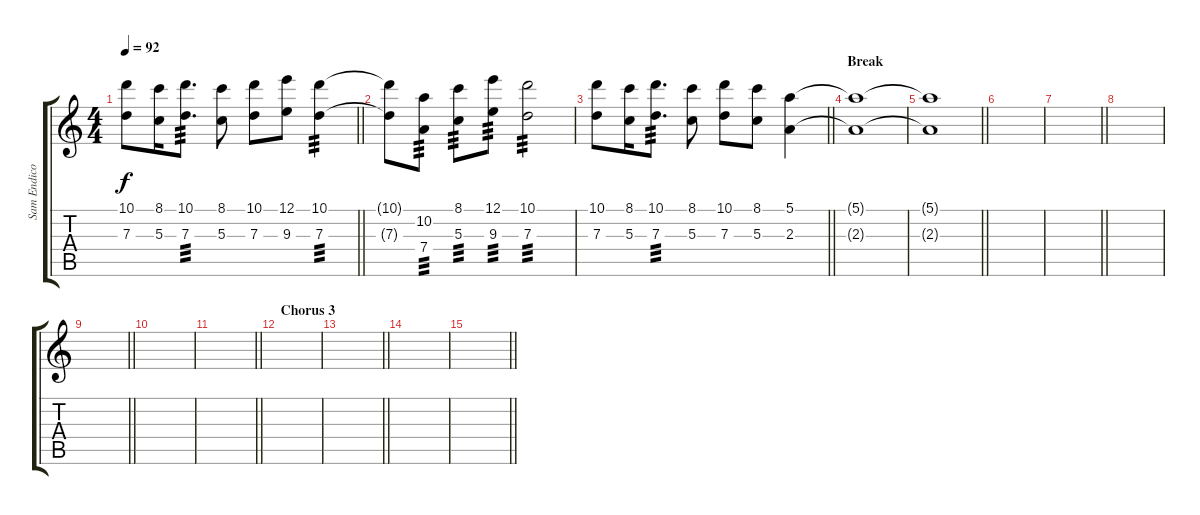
\track ("Sam Endicott" "Sam Endico") {instrument overdrivenguitar}
\staff {score tabs}
\tuning (E4 B3 G3 D3 A2 E2) {hide}
\ts (4 4)
\tempo 92
\clef g2
\barLineRight lightlight
\ks c
(10.1 7.3).8{dy f} (8.1 5.3).16 (10.1 7.3).8{d tp 3} (8.1 5.3).8 (10.1 7.3).8 (12.1 9.3).8 (10.1 7.3).4{tp 3} |
(10.1{t} 7.3{t}).8 (10.2 7.4).8{tp 3} (8.1 5.3).8{tp 3} (12.1 9.3).8{tp 3} (10.1 7.3).2{tp 3} |
\barLineRight lightlight
(10.1 7.3).8 (8.1 5.3).16 (10.1 7.3).8{d tp 3} (8.1 5.3).8 (10.1 7.3).8 (8.1 5.3).8 (5.1 2.3).4 |
\section ("" "Break")
(5.1{t} 2.3{t}).1 |
\barLineRight lightlight
(5.1{t} 2.3{t}).1 |
|
\barLineRight lightlight
|
|
\barLineRight lightlight
|
|
\barLineRight lightlight
|
\section ("" "Chorus 3")
|
\barLineRight lightlight
|
|
\barLineRight lightlight
